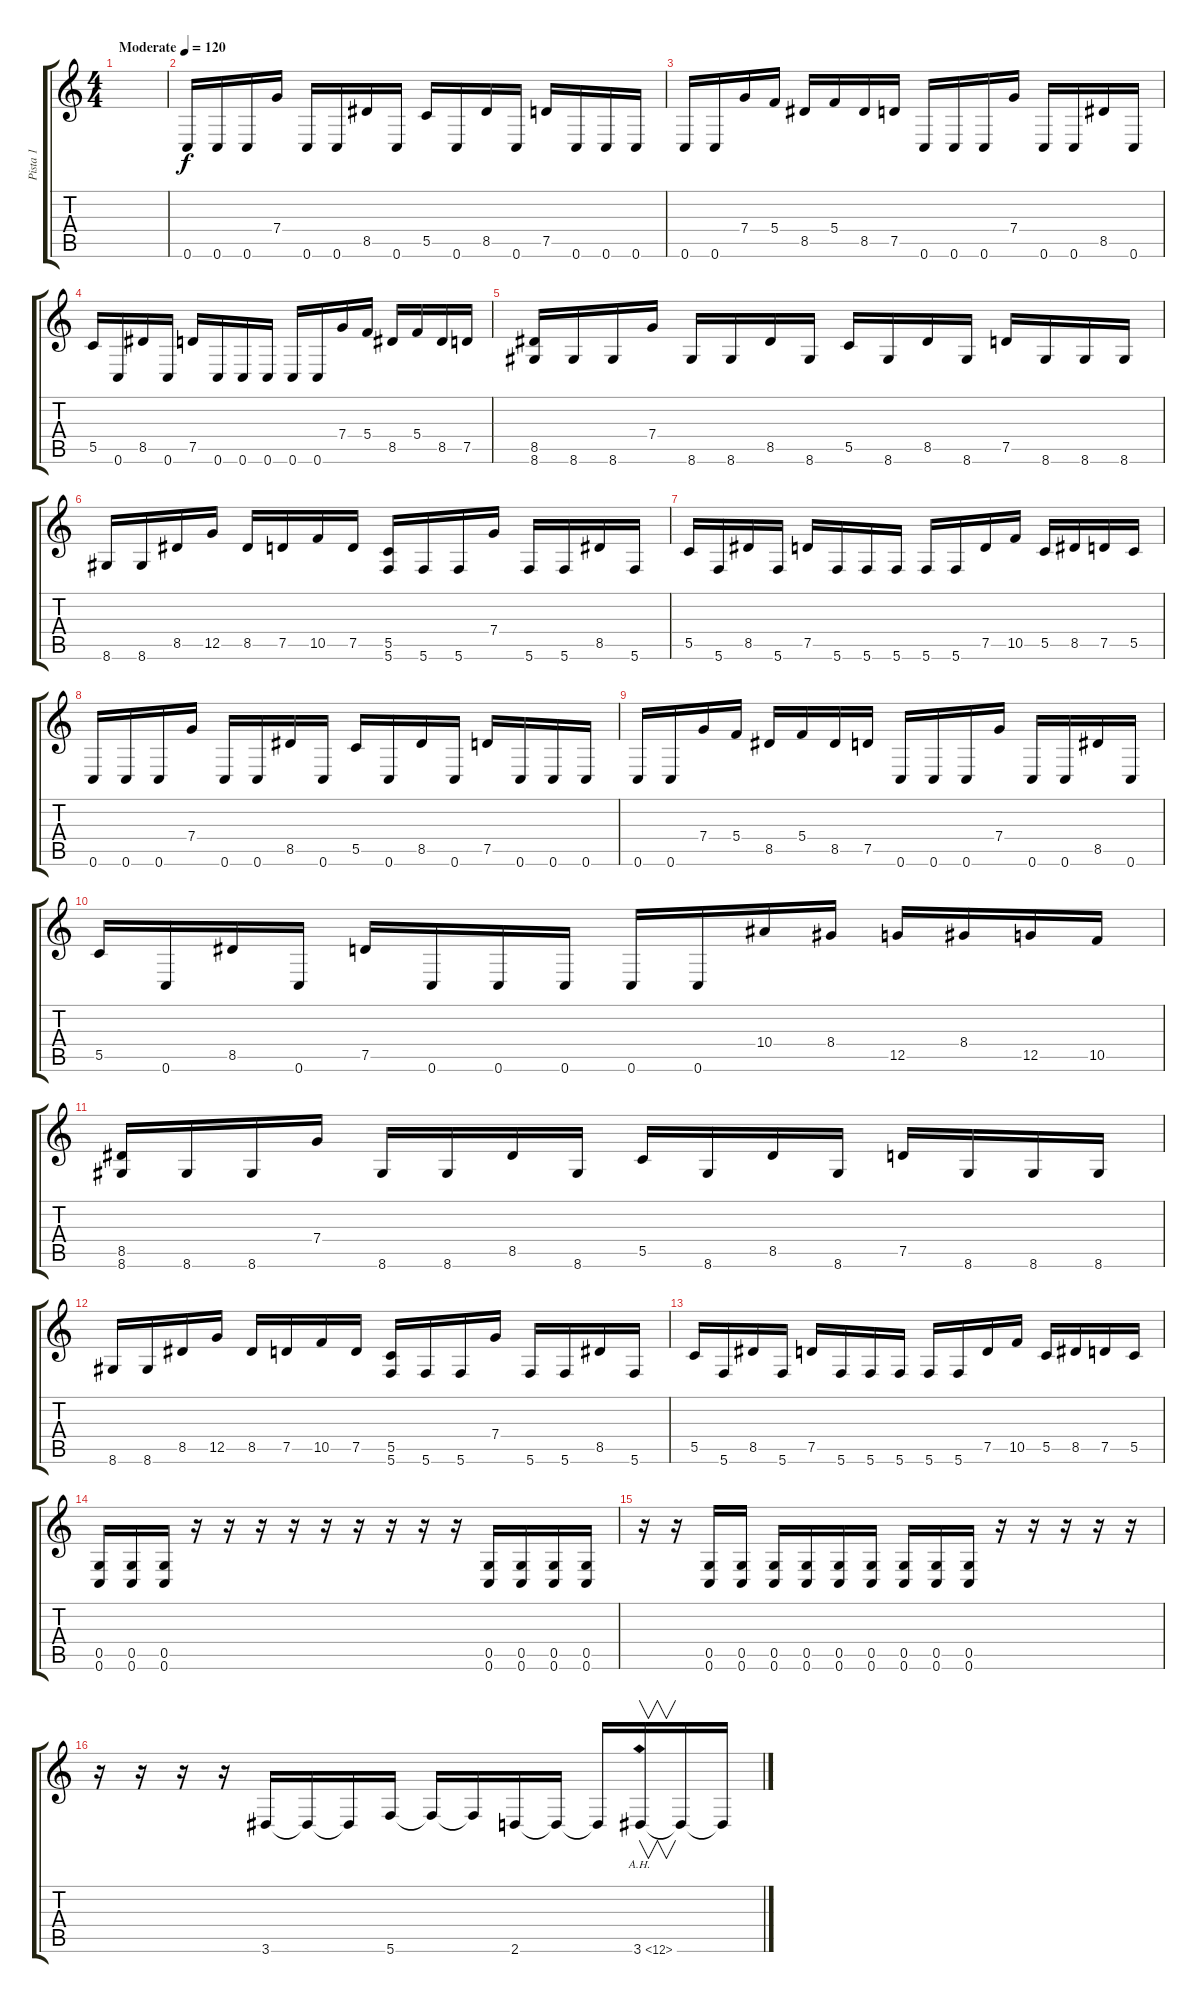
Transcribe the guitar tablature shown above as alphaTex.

\track ("Pista 1" "Pista 1") {instrument distortionguitar}
\staff {score tabs}
\tuning (D4 A3 F3 C3 G2 C2) {hide}
\ts (4 4)
\tempo (120 "Moderate")
\clef g2
\ks c
|
0.6.16 0.6.16 0.6.16 7.4.16 0.6.16 0.6.16 8.5.16 0.6.16 5.5.16 0.6.16 8.5.16 0.6.16 7.5.16 0.6.16 0.6.16 0.6.16 |
0.6.16 0.6.16 7.4.16 5.4.16 8.5.16 5.4.16 8.5.16 7.5.16 0.6.16 0.6.16 0.6.16 7.4.16 0.6.16 0.6.16 8.5.16 0.6.16 |
5.5.16 0.6.16 8.5.16 0.6.16 7.5.16 0.6.16 0.6.16 0.6.16 0.6.16 0.6.16 7.4.16 5.4.16 8.5.16 5.4.16 8.5.16 7.5.16 |
(8.5 8.6).16 8.6.16 8.6.16 7.4.16 8.6.16 8.6.16 8.5.16 8.6.16 5.5.16 8.6.16 8.5.16 8.6.16 7.5.16 8.6.16 8.6.16 8.6.16 |
8.6.16 8.6.16 8.5.16 12.5.16 8.5.16 7.5.16 10.5.16 7.5.16 (5.5 5.6).16 5.6.16 5.6.16 7.4.16 5.6.16 5.6.16 8.5.16 5.6.16 |
5.5.16 5.6.16 8.5.16 5.6.16 7.5.16 5.6.16 5.6.16 5.6.16 5.6.16 5.6.16 7.5.16 10.5.16 5.5.16 8.5.16 7.5.16 5.5.16 |
0.6.16 0.6.16 0.6.16 7.4.16 0.6.16 0.6.16 8.5.16 0.6.16 5.5.16 0.6.16 8.5.16 0.6.16 7.5.16 0.6.16 0.6.16 0.6.16 |
0.6.16 0.6.16 7.4.16 5.4.16 8.5.16 5.4.16 8.5.16 7.5.16 0.6.16 0.6.16 0.6.16 7.4.16 0.6.16 0.6.16 8.5.16 0.6.16 |
5.5.16 0.6.16 8.5.16 0.6.16 7.5.16 0.6.16 0.6.16 0.6.16 0.6.16 0.6.16 10.4.16 8.4.16 12.5.16 8.4.16 12.5.16 10.5.16 |
(8.5 8.6).16 8.6.16 8.6.16 7.4.16 8.6.16 8.6.16 8.5.16 8.6.16 5.5.16 8.6.16 8.5.16 8.6.16 7.5.16 8.6.16 8.6.16 8.6.16 |
8.6.16 8.6.16 8.5.16 12.5.16 8.5.16 7.5.16 10.5.16 7.5.16 (5.5 5.6).16 5.6.16 5.6.16 7.4.16 5.6.16 5.6.16 8.5.16 5.6.16 |
5.5.16 5.6.16 8.5.16 5.6.16 7.5.16 5.6.16 5.6.16 5.6.16 5.6.16 5.6.16 7.5.16 10.5.16 5.5.16 8.5.16 7.5.16 5.5.16 |
(0.5 0.6).16 (0.5 0.6).16 (0.5 0.6).16 r.16 r.16 r.16 r.16 r.16 r.16 r.16 r.16 r.16 (0.5 0.6).16 (0.5 0.6).16 (0.5 0.6).16 (0.5 0.6).16 |
r.16 r.16 (0.5 0.6).16 (0.5 0.6).16 (0.5 0.6).16 (0.5 0.6).16 (0.5 0.6).16 (0.5 0.6).16 (0.5 0.6).16 (0.5 0.6).16 (0.5 0.6).16 r.16 r.16 r.16 r.16 r.16 |
r.16 r.16 r.16 r.16 3.6.16 3.6{t}.16 3.6{t}.16 5.6.16 5.6{t}.16 5.6{t}.16 2.6.16 2.6{t}.16 2.6{t}.16 3.6{ah 9}.16{v} 3.6{t}.16 3.6{t}.16
